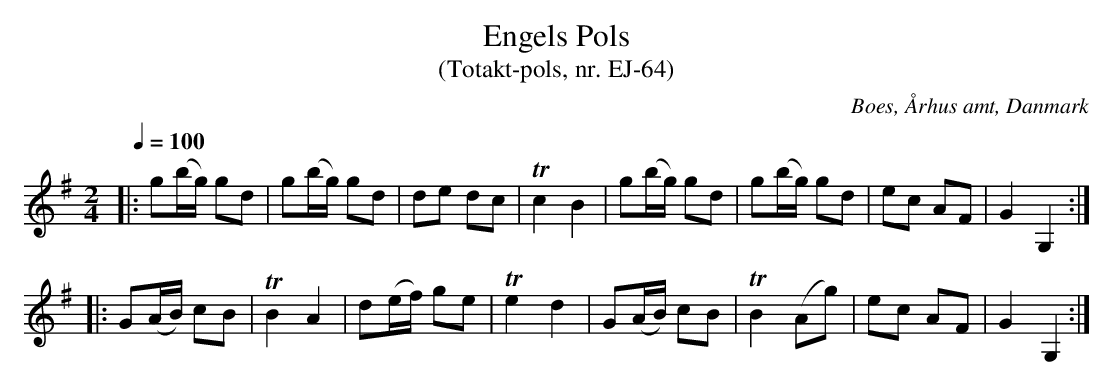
X:1EJ-64
T:Engels Pols
T:(Totakt-pols, nr. EJ-64)
O:Boes, Århus amt, Danmark
M:2/4
L:1/16
Q:1/4=100
K:G
|: g2(bg) g2d2 | g2(bg) g2d2 | d2e2 d2c2 | !trill!c4 B4 | g2(bg) g2d2 | g2(bg) g2d2 | e2c2  A2F2 | G4 G,4 :|
|: G2(AB) c2B2 | !trill!B4 A4 | d2(ef) g2e2 | !trill!e4 d4 | G2(AB) c2B2 | !trill!B4 (A2g2) | e2c2 A2F2 | G4 G,4 :|
